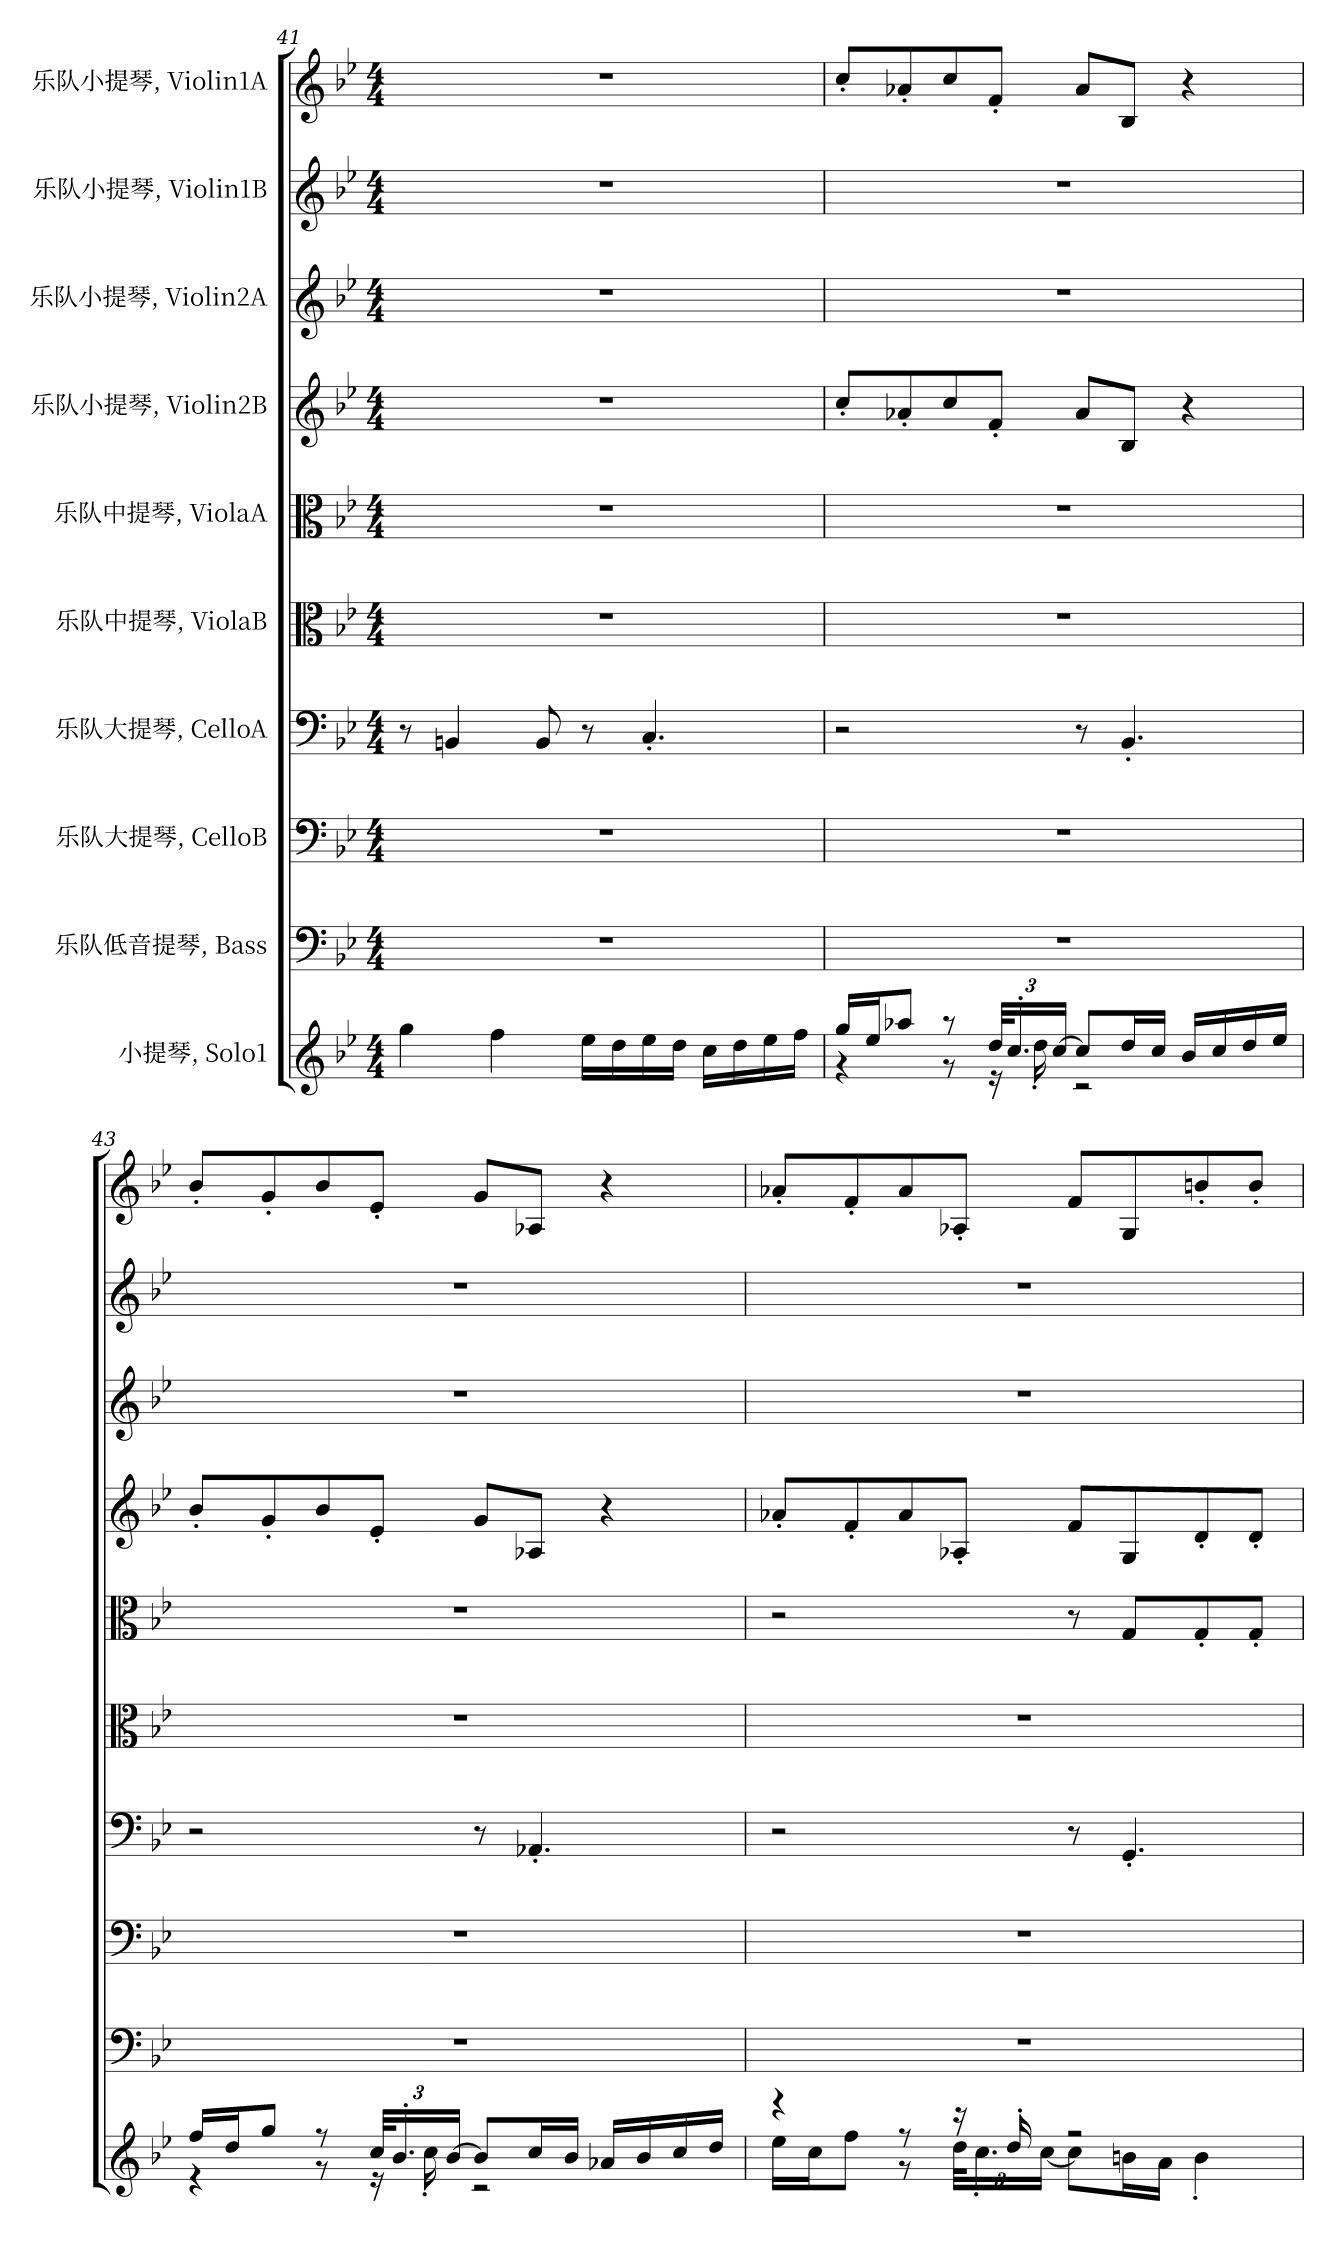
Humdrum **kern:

**kern	**kern	**kern	**kern	**kern	**kern	**kern	**kern	**kern	**kern
*part10	*part9	*part8	*part7	*part6	*part5	*part4	*part3	*part2	*part1
*staff10	*staff9	*staff8	*staff7	*staff6	*staff5	*staff4	*staff3	*staff2	*staff1
*I"小提琴, Solo1	*I"乐队低音提琴, Bass	*I"乐队大提琴, CelloB	*I"乐队大提琴, CelloA	*I"乐队中提琴, ViolaB	*I"乐队中提琴, ViolaA	*I"乐队小提琴, Violin2B	*I"乐队小提琴, Violin2A	*I"乐队小提琴, Violin1B	*I"乐队小提琴, Violin1A
*clefG2	*clefF4	*clefF4	*clefF4	*clefC3	*clefC3	*clefG2	*clefG2	*clefG2	*clefG2
*	*ITrd7c12	*	*	*	*	*	*	*	*
*k[b-e-]	*k[b-e-]	*k[b-e-]	*k[b-e-]	*k[b-e-]	*k[b-e-]	*k[b-e-]	*k[b-e-]	*k[b-e-]	*k[b-e-]
*M4/4	*M4/4	*M4/4	*M4/4	*M4/4	*M4/4	*M4/4	*M4/4	*M4/4	*M4/4
=41	=41	=41	=41	=41	=41	=41	=41	=41	=41
4gg\	1r	1r	8r	1r	1r	1r	1r	1r	1r
.	.	.	4BBn/	.	.	.	.	.	.
4ff\	.	.	.	.	.	.	.	.	.
.	.	.	8BB/	.	.	.	.	.	.
16ee-\LL	.	.	8r	.	.	.	.	.	.
16dd\	.	.	.	.	.	.	.	.	.
16ee-\	.	.	4.C'/	.	.	.	.	.	.
16dd\JJ	.	.	.	.	.	.	.	.	.
16cc\LL	.	.	.	.	.	.	.	.	.
16dd\	.	.	.	.	.	.	.	.	.
16ee-\	.	.	.	.	.	.	.	.	.
16ff\JJ	.	.	.	.	.	.	.	.	.
=42	=42	=42	=42	=42	=42	=42	=42	=42	=42
*^	*	*	*	*	*	*	*	*	*
16gg/LL	4r	1r	1r	2r	1r	1r	8cc'/L	1r	1r	8cc'/L
16ee-/J	.	.	.	.	.	.	.	.	.	.
8aa-X/J	.	.	.	.	.	.	8a-X'/	.	.	8a-X'/
8r	8r	.	.	.	.	.	8cc/	.	.	8cc/
*Xbrackettup	*	*	*	*	*	*	*	*	*	*
48dd/KLL	16r	.	.	.	.	.	8f'/J	.	.	8f'/J
24.cc'/	.	.	.	.	.	.	.	.	.	.
.	16dd'\	.	.	.	.	.	.	.	.	.
[24cc/JJ	.	.	.	.	.	.	.	.	.	.
8cc/L]	2r	.	.	8r	.	.	8a-/L	.	.	8a-/L
16dd/L	.	.	.	4.BB-'/	.	.	8B-/J	.	.	8B-/J
16cc/JJ	.	.	.	.	.	.	.	.	.	.
16b-/LL	.	.	.	.	.	.	4r	.	.	4r
16cc/	.	.	.	.	.	.	.	.	.	.
16dd/	.	.	.	.	.	.	.	.	.	.
16ee-/JJ	.	.	.	.	.	.	.	.	.	.
!!LO:PB:g=z
=43	=43	=43	=43	=43	=43	=43	=43	=43	=43	=43
16ff/LL	4r	1r	1r	2r	1r	1r	8b-'/L	1r	1r	8b-'/L
16dd/J	.	.	.	.	.	.	.	.	.	.
8gg/J	.	.	.	.	.	.	8g'/	.	.	8g'/
8r	8r	.	.	.	.	.	8b-/	.	.	8b-/
48cc/KLL	16r	.	.	.	.	.	8e-'/J	.	.	8e-'/J
24.b-'/	.	.	.	.	.	.	.	.	.	.
.	16cc'\	.	.	.	.	.	.	.	.	.
[24b-/JJ	.	.	.	.	.	.	.	.	.	.
8b-/L]	2r	.	.	8r	.	.	8g/L	.	.	8g/L
16cc/L	.	.	.	4.AA-X'/	.	.	8A-X/J	.	.	8A-X/J
16b-/JJ	.	.	.	.	.	.	.	.	.	.
16a-X/LL	.	.	.	.	.	.	4r	.	.	4r
16b-/	.	.	.	.	.	.	.	.	.	.
16cc/	.	.	.	.	.	.	.	.	.	.
16dd/JJ	.	.	.	.	.	.	.	.	.	.
=44	=44	=44	=44	=44	=44	=44	=44	=44	=44	=44
4r	16ee-\LL	1r	1r	2r	1r	2r	8a-X'/L	1r	1r	8a-X'/L
.	16cc\J	.	.	.	.	.	.	.	.	.
.	8ff\J	.	.	.	.	.	8f'/	.	.	8f'/
8r	8r	.	.	.	.	.	8a-/	.	.	8a-/
16r	48dd\KLL	.	.	.	.	.	8A-X'/J	.	.	8A-X'/J
.	24.cc'\	.	.	.	.	.	.	.	.	.
16dd'/	.	.	.	.	.	.	.	.	.	.
.	[24cc\JJ	.	.	.	.	.	.	.	.	.
2r	8cc\L]	.	.	8r	.	8r	8f/L	.	.	8f/L
.	16bn\L	.	.	4.GG'/	.	8G/L	8G/	.	.	8G/
.	16a\JJ	.	.	.	.	.	.	.	.	.
.	4b'\	.	.	.	.	8G'/	8d'/	.	.	8bn'/
.	.	.	.	.	.	8G'/J	8d'/J	.	.	8b'/J
*v	*v	*	*	*	*	*	*	*	*	*
=	=	=	=	=	=	=	=	=	=
*-	*-	*-	*-	*-	*-	*-	*-	*-	*-
